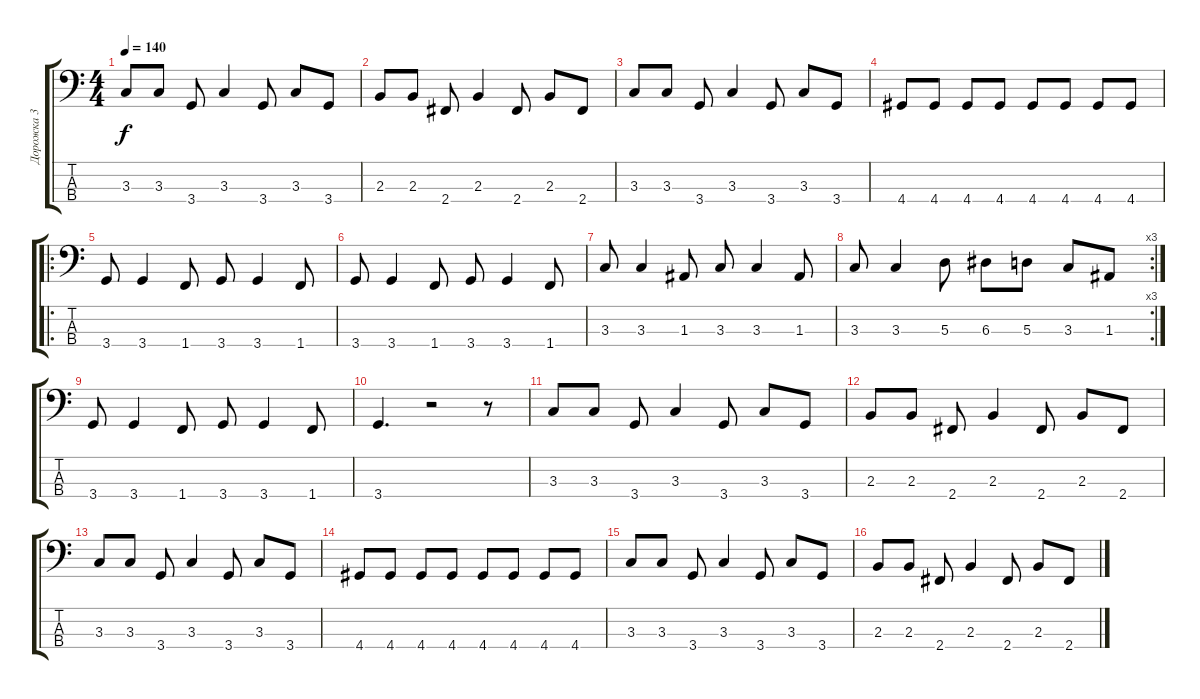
\track ("Дорожка 3" "Дорожка 3") {instrument electricbassfinger}
\staff {score tabs}
\tuning (G2 D2 A1 E1) {hide}
\ts (4 4)
\tempo 140
\clef f4
\ks c
3.3.8{dy f} 3.3.8 3.4.8 3.3.4 3.4.8 3.3.8 3.4.8 |
2.3.8 2.3.8 2.4.8 2.3.4 2.4.8 2.3.8 2.4.8 |
3.3.8 3.3.8 3.4.8 3.3.4 3.4.8 3.3.8 3.4.8 |
4.4.8 4.4.8 4.4.8 4.4.8 4.4.8 4.4.8 4.4.8 4.4.8 |
\ro
3.4.8 3.4.4 1.4.8 3.4.8 3.4.4 1.4.8 |
3.4.8 3.4.4 1.4.8 3.4.8 3.4.4 1.4.8 |
3.3.8 3.3.4 1.3.8 3.3.8 3.3.4 1.3.8 |
\rc 3
3.3.8 3.3.4 5.3.8 6.3.8 5.3.8 3.3.8 1.3.8 |
3.4.8 3.4.4 1.4.8 3.4.8 3.4.4 1.4.8 |
3.4.4{d} r.2 r.8 |
3.3.8 3.3.8 3.4.8 3.3.4 3.4.8 3.3.8 3.4.8 |
2.3.8 2.3.8 2.4.8 2.3.4{volume 12} 2.4.8 2.3.8 2.4.8 |
3.3.8 3.3.8 3.4.8 3.3.4 3.4.8 3.3.8 3.4.8 |
4.4.8 4.4.8 4.4.8 4.4.8{volume 8} 4.4.8 4.4.8 4.4.8 4.4.8 |
3.3.8 3.3.8 3.4.8 3.3.4 3.4.8 3.3.8 3.4.8 |
2.3.8 2.3.8 2.4.8 2.3.4{volume 6} 2.4.8 2.3.8 2.4.8
